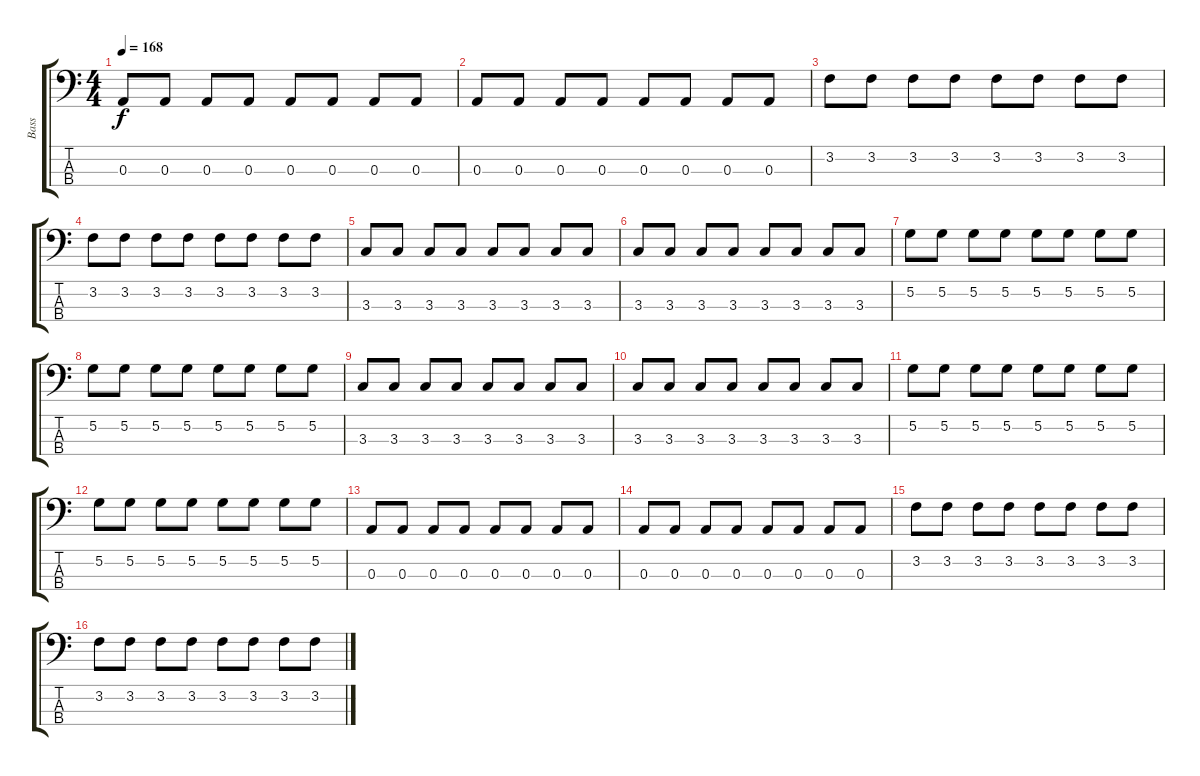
\track ("Bass" "Bass") {instrument electricbassfinger}
\staff {score tabs}
\tuning (G2 D2 A1 E1) {hide}
\ts (4 4)
\tempo 168
\clef f4
\ks c
0.3.8{dy f} 0.3.8 0.3.8 0.3.8 0.3.8 0.3.8 0.3.8 0.3.8 |
0.3.8 0.3.8 0.3.8 0.3.8 0.3.8 0.3.8 0.3.8 0.3.8 |
3.2.8 3.2.8 3.2.8 3.2.8 3.2.8 3.2.8 3.2.8 3.2.8 |
3.2.8 3.2.8 3.2.8 3.2.8 3.2.8 3.2.8 3.2.8 3.2.8 |
3.3.8 3.3.8 3.3.8 3.3.8 3.3.8 3.3.8 3.3.8 3.3.8 |
3.3.8 3.3.8 3.3.8 3.3.8 3.3.8 3.3.8 3.3.8 3.3.8 |
5.2.8 5.2.8 5.2.8 5.2.8 5.2.8 5.2.8 5.2.8 5.2.8 |
5.2.8 5.2.8 5.2.8 5.2.8 5.2.8 5.2.8 5.2.8 5.2.8 |
3.3.8 3.3.8 3.3.8 3.3.8 3.3.8 3.3.8 3.3.8 3.3.8 |
3.3.8 3.3.8 3.3.8 3.3.8 3.3.8 3.3.8 3.3.8 3.3.8 |
5.2.8 5.2.8 5.2.8 5.2.8 5.2.8 5.2.8 5.2.8 5.2.8 |
5.2.8 5.2.8 5.2.8 5.2.8 5.2.8 5.2.8 5.2.8 5.2.8 |
0.3.8 0.3.8 0.3.8 0.3.8 0.3.8 0.3.8 0.3.8 0.3.8 |
0.3.8 0.3.8 0.3.8 0.3.8 0.3.8 0.3.8 0.3.8 0.3.8 |
3.2.8 3.2.8 3.2.8 3.2.8 3.2.8 3.2.8 3.2.8 3.2.8 |
3.2.8 3.2.8 3.2.8 3.2.8 3.2.8 3.2.8 3.2.8 3.2.8
